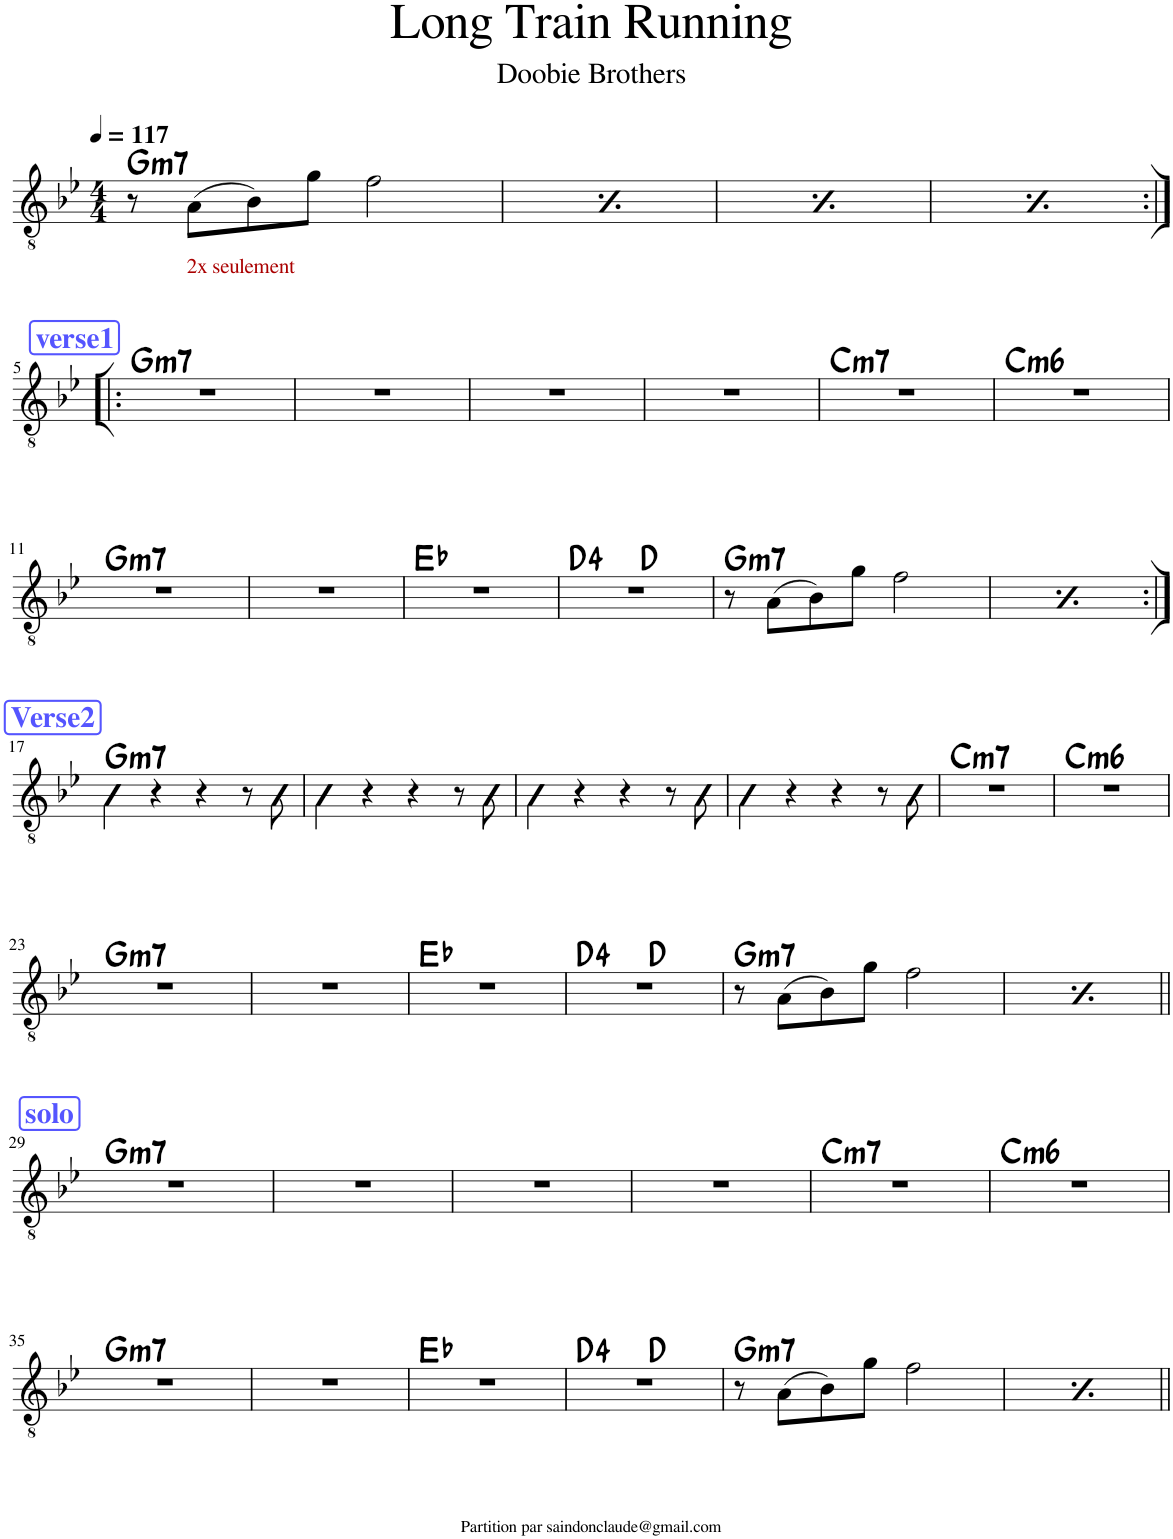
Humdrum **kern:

**kern	**harte
*part1	*part1
*staff1	*
*I"Classical Guitar	*
*I'Guit.	*
*clefGv2	*
*k[b-e-]	*
*M4/4	*
*MM117	*
=1	=1
!	!LO:H:kt=m7
8r	G:min7
!LO:TX:b:color=#AA0000:t=2x seulement	!
(8A\L	.
8B-\)	.
8g\J	.
2f\	.
=2	=2
*MM117	*
!	!LO:H:kt=m7
8r	G:min7
!LO:TX:b:color=#AA0000:t=2x seulement	!
(8A\L	.
8B-\)	.
8g\J	.
2f\	.
=3	=3
*MM117	*
!	!LO:H:kt=m7
8r	G:min7
!LO:TX:b:color=#AA0000:t=2x seulement	!
(8A\L	.
8B-\)	.
8g\J	.
2f\	.
=4	=4
*MM117	*
!	!LO:H:kt=m7
8r	G:min7
!LO:TX:b:color=#AA0000:t=2x seulement	!
(8A\L	.
8B-\)	.
8g\J	.
2f\	.
!!LO:LB:g=z
!!LO:REH:place=s1:a:B:cj:color=#5555FF:fs=14:t=verse1
=5:|!|:	=5:|!|:
!	!LO:H:kt=m7
1r	G:min7
=6	=6
1r	.
=7	=7
1r	.
=8	=8
1r	.
=9	=9
!	!LO:H:kt=m7
1r	C:min7
=10	=10
!	!LO:H:kt=m6
1r	C:min6
!!LO:LB:g=z
=11	=11
!	!LO:H:kt=m7
1r	G:min7
=12	=12
1r	.
=13	=13
1r	Eb:maj
=14	=14
*^	*
1r	2ryy	D:maj(4)
.	2ryy	D:maj
=15	=15	=15
!	!	!LO:H:kt=m7
*v	*v	*
8r	G:min7
(8A\L	.
8B-\)	.
8g\J	.
2f\	.
=16	=16
!	!LO:H:kt=m7
8r	G:min7
(8A\L	.
8B-\)	.
8g\J	.
2f\	.
!!LO:LB:g=z
!!LO:REH:place=s1:a:B:cj:color=#5555FF:fs=14:t=Verse2
=17:|!	=17:|!
!	!LO:H:kt=m7
4G\	G:min7
4r	.
4r	.
8r	.
8G\	.
=18	=18
4G\	.
4r	.
4r	.
8r	.
8G\	.
=19	=19
4G\	.
4r	.
4r	.
8r	.
8G\	.
=20	=20
4G\	.
4r	.
4r	.
8r	.
8G\	.
=21	=21
!	!LO:H:kt=m7
1r	C:min7
=22	=22
!	!LO:H:kt=m6
1r	C:min6
!!LO:LB:g=z
=23	=23
!	!LO:H:kt=m7
1r	G:min7
=24	=24
1r	.
=25	=25
1r	Eb:maj
=26	=26
*^	*
1r	2ryy	D:maj(4)
.	2ryy	D:maj
=27	=27	=27
!	!	!LO:H:kt=m7
*v	*v	*
8r	G:min7
(8A\L	.
8B-\)	.
8g\J	.
2f\	.
=28	=28
!	!LO:H:kt=m7
8r	G:min7
(8A\L	.
8B-\)	.
8g\J	.
2f\	.
!!LO:LB:g=z
!!LO:REH:place=s1:a:B:cj:color=#5555FF:fs=14:t=solo
=29||	=29||
!	!LO:H:kt=m7
1r	G:min7
=30	=30
1r	.
=31	=31
1r	.
=32	=32
1r	.
=33	=33
!	!LO:H:kt=m7
1r	C:min7
=34	=34
!	!LO:H:kt=m6
1r	C:min6
!!LO:LB:g=z
=35	=35
!	!LO:H:kt=m7
1r	G:min7
=36	=36
1r	.
=37	=37
1r	Eb:maj
=38	=38
*^	*
1r	2ryy	D:maj(4)
.	2ryy	D:maj
=39	=39	=39
!	!	!LO:H:kt=m7
*v	*v	*
8r	G:min7
(8A\L	.
8B-\)	.
8g\J	.
2f\	.
=40	=40
!	!LO:H:kt=m7
8r	G:min7
(8A\L	.
8B-\)	.
8g\J	.
2f\	.
=||	=||
*-	*-
